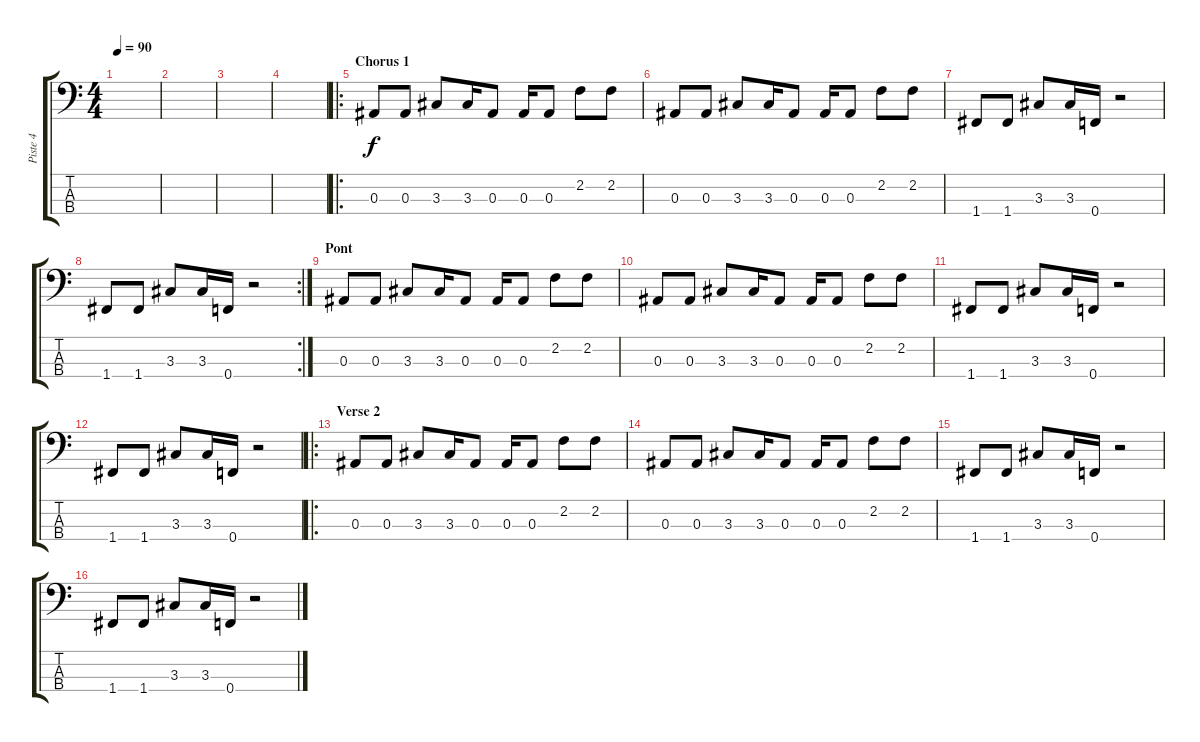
\track ("Piste 4" "Piste 4") {instrument electricbassfinger}
\staff {score tabs}
\tuning (Ab2 Eb2 Bb1 F1) {hide}
\ts (4 4)
\tempo 90
\clef f4
\ks c
|
|
|
|
\ro
\section ("" "Chorus 1")
0.3.8 0.3.8 3.3.8 3.3.16 0.3.8 0.3.16 0.3.8 2.2.8 2.2.8 |
0.3.8 0.3.8 3.3.8 3.3.16 0.3.8 0.3.16 0.3.8 2.2.8 2.2.8 |
1.4.8 1.4.8 3.3.8 3.3.16 0.4.16 r.2 |
\rc 2
1.4.8 1.4.8 3.3.8 3.3.16 0.4.16 r.2 |
\section ("" "Pont")
0.3.8 0.3.8 3.3.8 3.3.16 0.3.8 0.3.16 0.3.8 2.2.8 2.2.8 |
0.3.8 0.3.8 3.3.8 3.3.16 0.3.8 0.3.16 0.3.8 2.2.8 2.2.8 |
1.4.8 1.4.8 3.3.8 3.3.16 0.4.16 r.2 |
1.4.8 1.4.8 3.3.8 3.3.16 0.4.16 r.2 |
\ro
\section ("" "Verse 2")
0.3.8 0.3.8 3.3.8 3.3.16 0.3.8 0.3.16 0.3.8 2.2.8 2.2.8 |
0.3.8 0.3.8 3.3.8 3.3.16 0.3.8 0.3.16 0.3.8 2.2.8 2.2.8 |
1.4.8 1.4.8 3.3.8 3.3.16 0.4.16 r.2 |
1.4.8 1.4.8 3.3.8 3.3.16 0.4.16 r.2
